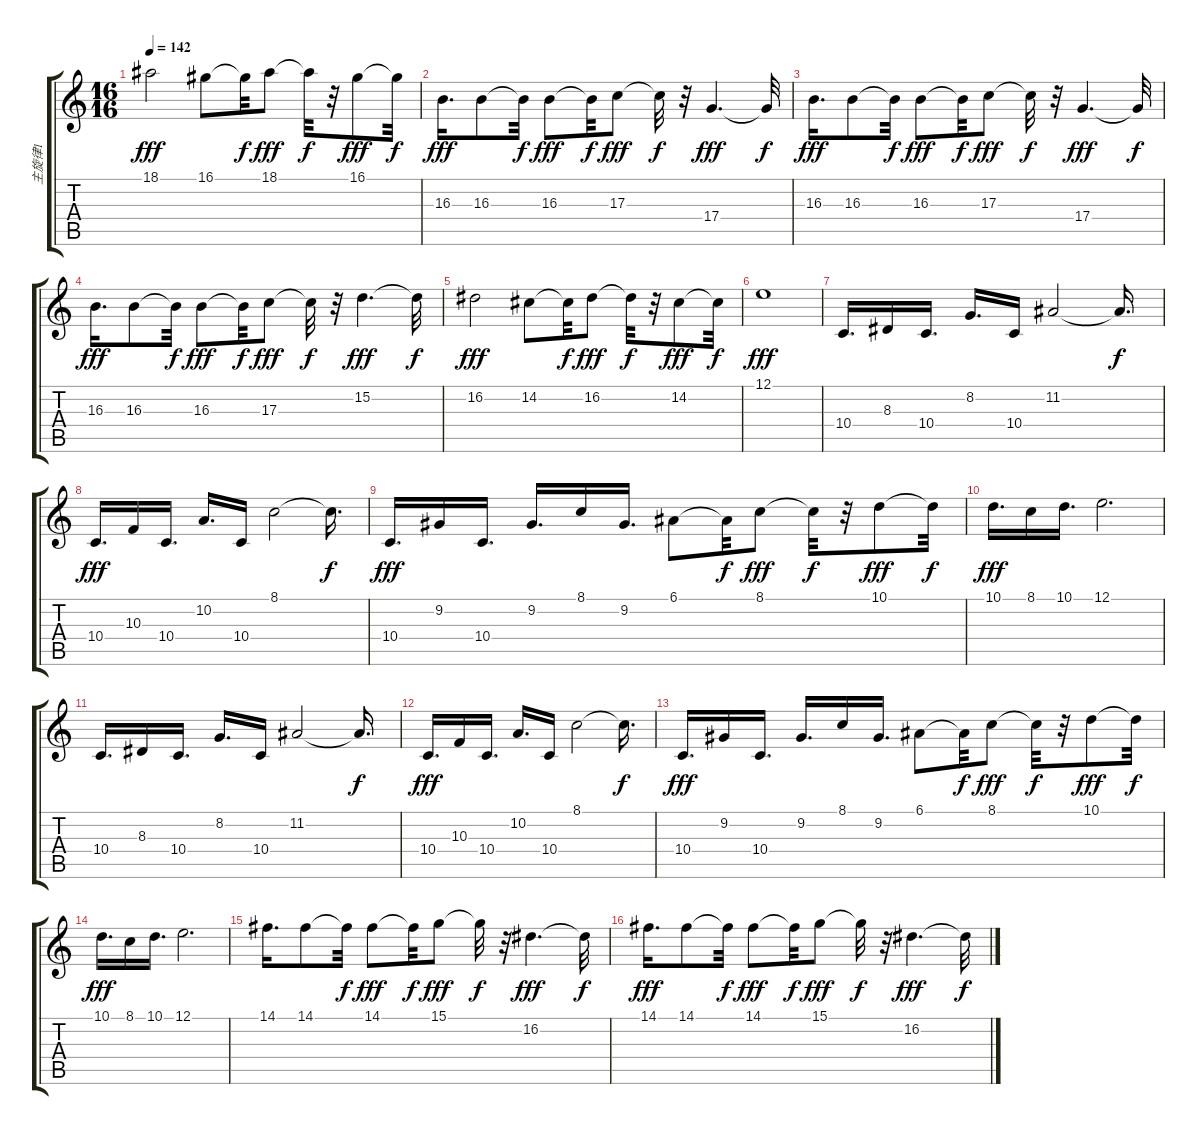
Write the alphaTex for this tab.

\track ("主旋律1" "主旋律1") {instrument harpsichord}
\staff {score tabs}
\tuning (E4 B3 G3 D3 A2 E2) {hide}
\ts (16 16)
\tempo 142
\clef g2
\ks c
18.1.2{dy fff} 16.1.8 16.1{t}.32{dy f} 18.1.8{dy fff} 18.1{t}.32{dy f} r.32 16.1.8{dy fff} 16.1{t}.32{dy f} |
16.3.16{d dy fff} 16.3.8 16.3{t}.32{dy f} 16.3.8{dy fff} 16.3{t}.32{dy f} 17.3.8{dy fff} 17.3{t}.32{dy f} r.32 17.4.4{d dy fff} 17.4{t}.32{dy f} |
16.3.16{d dy fff} 16.3.8 16.3{t}.32{dy f} 16.3.8{dy fff} 16.3{t}.32{dy f} 17.3.8{dy fff} 17.3{t}.32{dy f} r.32 17.4.4{d dy fff} 17.4{t}.32{dy f} |
16.3.16{d dy fff} 16.3.8 16.3{t}.32{dy f} 16.3.8{dy fff} 16.3{t}.32{dy f} 17.3.8{dy fff} 17.3{t}.32{dy f} r.32 15.2.4{d dy fff} 15.2{t}.32{dy f} |
16.2.2{dy fff} 14.2.8 14.2{t}.32{dy f} 16.2.8{dy fff} 16.2{t}.32{dy f} r.32 14.2.8{dy fff} 14.2{t}.32{dy f} |
12.1.1{dy fff} |
10.4.16{d} 8.3.16 10.4.16{d} 8.2.16{d} 10.4.16 11.2.2 11.2{t}.16{d dy f} |
10.4.16{d dy fff} 10.3.16 10.4.16{d} 10.2.16{d} 10.4.16 8.1.2 8.1{t}.16{d dy f} |
10.4.16{d dy fff} 9.2.16 10.4.16{d} 9.2.16{d} 8.1.16 9.2.16{d} 6.1.8 6.1{t}.32{dy f} 8.1.8{dy fff} 8.1{t}.32{dy f} r.32 10.1.8{dy fff} 10.1{t}.32{dy f} |
10.1.16{d dy fff} 8.1.16 10.1.16{d} 12.1.2{d} |
10.4.16{d} 8.3.16 10.4.16{d} 8.2.16{d} 10.4.16 11.2.2 11.2{t}.16{d dy f} |
10.4.16{d dy fff} 10.3.16 10.4.16{d} 10.2.16{d} 10.4.16 8.1.2 8.1{t}.16{d dy f} |
10.4.16{d dy fff} 9.2.16 10.4.16{d} 9.2.16{d} 8.1.16 9.2.16{d} 6.1.8 6.1{t}.32{dy f} 8.1.8{dy fff} 8.1{t}.32{dy f} r.32 10.1.8{dy fff} 10.1{t}.32{dy f} |
10.1.16{d dy fff} 8.1.16 10.1.16{d} 12.1.2{d} |
14.1.16{d} 14.1.8 14.1{t}.32{dy f} 14.1.8{dy fff} 14.1{t}.32{dy f} 15.1.8{dy fff} 15.1{t}.32{dy f} r.32 16.2.4{d dy fff} 16.2{t}.32{dy f} |
14.1.16{d dy fff} 14.1.8 14.1{t}.32{dy f} 14.1.8{dy fff} 14.1{t}.32{dy f} 15.1.8{dy fff} 15.1{t}.32{dy f} r.32 16.2.4{d dy fff} 16.2{t}.32{dy f}
